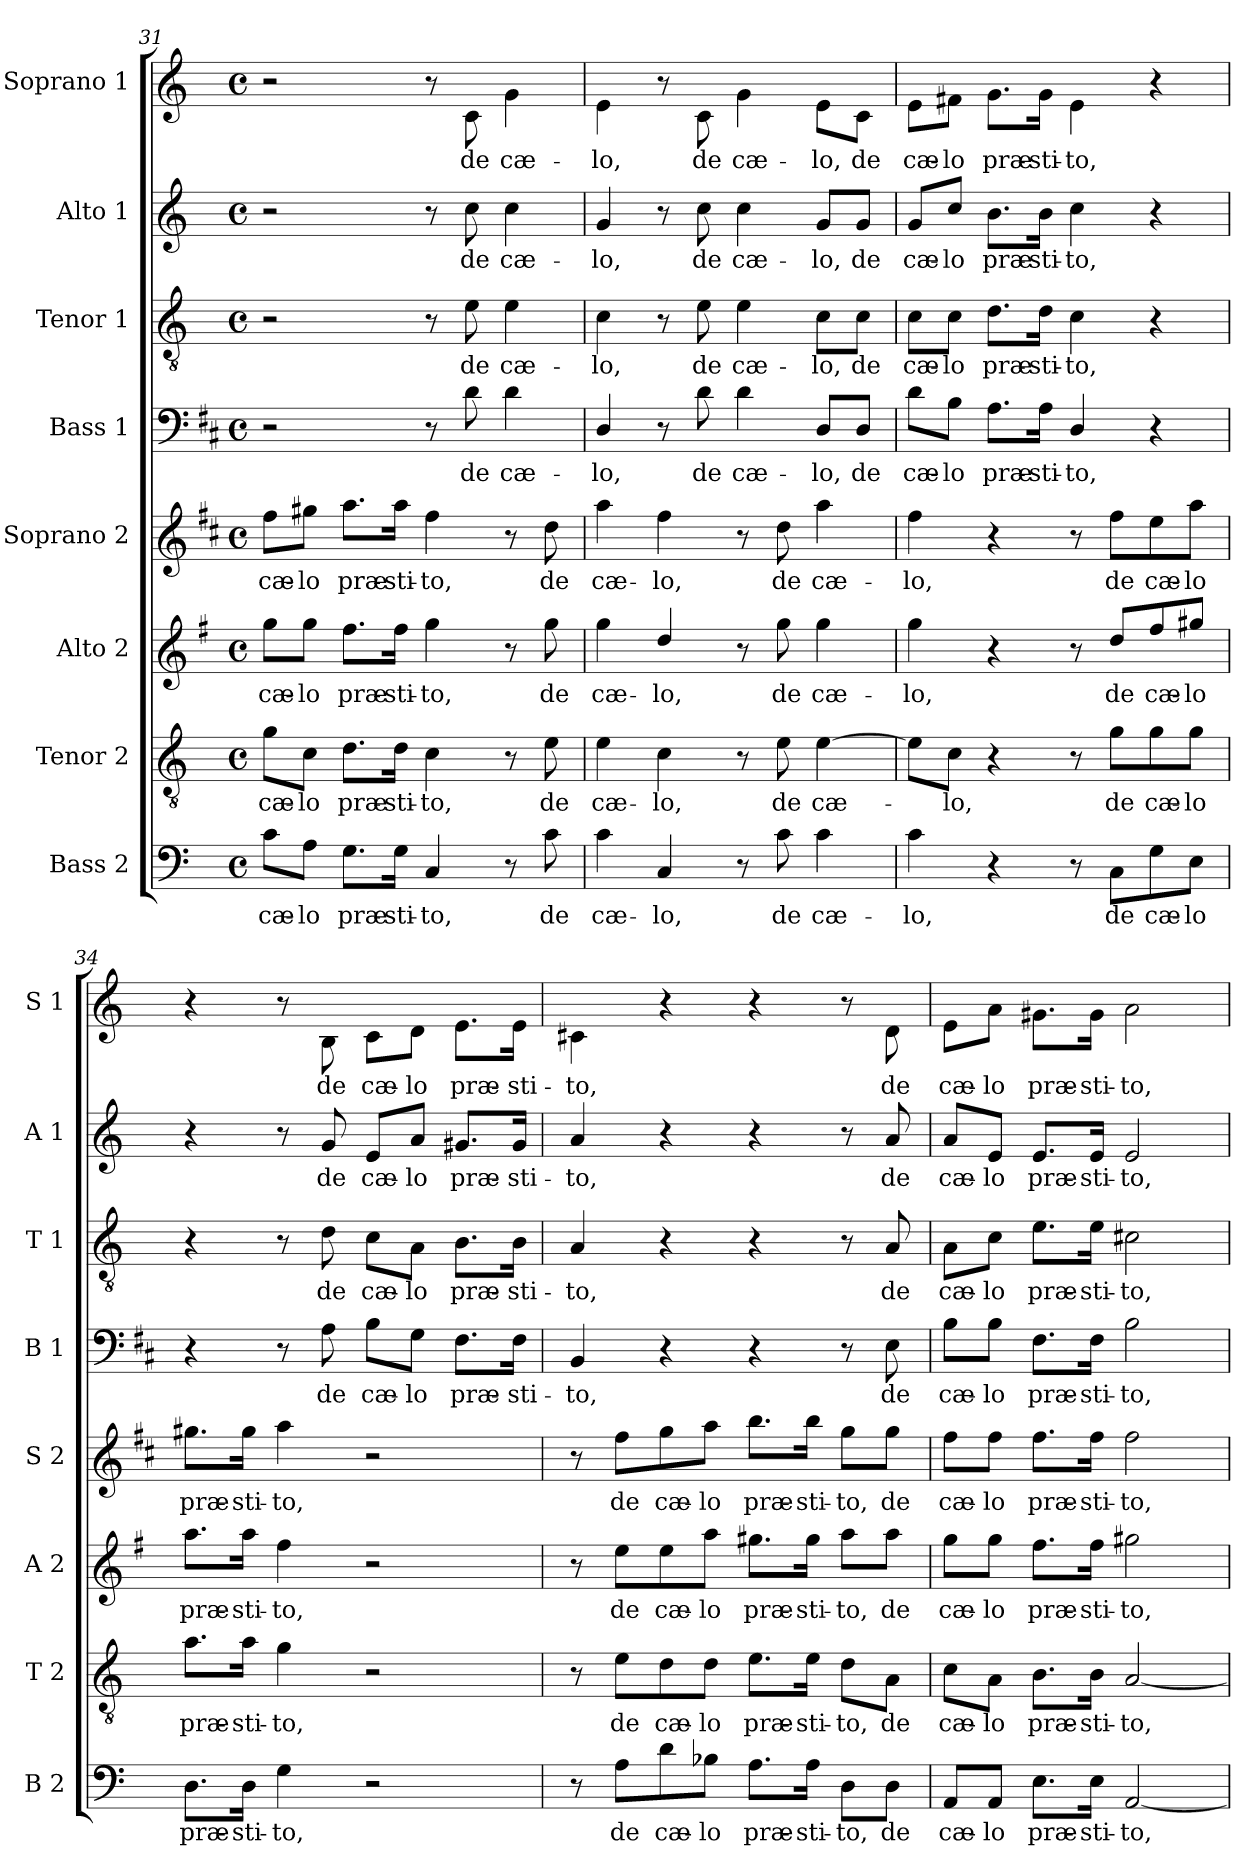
**kern	**text	**kern	**text	**kern	**text	**kern	**text	**kern	**text	**kern	**text	**kern	**text	**kern	**text
*part8	*part8	*part7	*part7	*part6	*part6	*part5	*part5	*part4	*part4	*part3	*part3	*part2	*part2	*part1	*part1
*staff8	*staff8	*staff7	*staff7	*staff6	*staff6	*staff5	*staff5	*staff4	*staff4	*staff3	*staff3	*staff2	*staff2	*staff1	*staff1
*I"Bass 2	*	*I"Tenor 2	*	*I"Alto 2	*	*I"Soprano 2	*	*I"Bass 1	*	*I"Tenor 1	*	*I"Alto 1	*	*I"Soprano 1	*
*I'B 2	*	*I'T 2	*	*I'A 2	*	*I'S 2	*	*I'B 1	*	*I'T 1	*	*I'A 1	*	*I'S 1	*
!!LO:LB:g=z
*clefF4	*	*clefGv2	*	*clefG2	*	*clefG2	*	*clefF4	*	*clefGv2	*	*clefG2	*	*clefG2	*
*	*	*	*	*ITrd4c7	*	*ITrd1c2	*	*ITrd1c2	*	*	*	*	*	*ITrd-7c-12	*
*k[]	*	*k[]	*	*k[]	*	*k[]	*	*k[]	*	*k[]	*	*k[]	*	*k[]	*
*C:	*	*C:	*	*C:	*	*C:	*	*C:	*	*C:	*	*C:	*	*C:	*
*M4/4	*	*M4/4	*	*M4/4	*	*M4/4	*	*M4/4	*	*M4/4	*	*M4/4	*	*M4/4	*
*met(c)	*	*met(c)	*	*met(c)	*	*met(c)	*	*met(c)	*	*met(c)	*	*met(c)	*	*met(c)	*
=31	=31	=31	=31	=31	=31	=31	=31	=31	=31	=31	=31	=31	=31	=31	=31
8c\L	cæ-	8g\L	cæ-	8cc\L	cæ-	8ee\L	cæ-	2r	.	2r	.	2r	.	2r	.
8A\J	-lo	8c\J	-lo	8cc\J	-lo	8ff#X\J	-lo	.	.	.	.	.	.	.	.
8.G\L	præ-	8.d\L	præ-	8.b\L	præ-	8.gg\L	præ-	.	.	.	.	.	.	.	.
16G\Jk	-sti-	16d\Jk	-sti-	16b\Jk	-sti-	16gg\Jk	-sti-	.	.	.	.	.	.	.	.
4C/	-to,	4c\	-to,	4cc\	-to,	4ee\	-to,	8r	.	8r	.	8r	.	8r	.
.	.	.	.	.	.	.	.	8c\	de	8e\	de	8cc\	de	8cc\	de
8r	.	8r	.	8r	.	8r	.	4c\	-cæ-	4e\	-cæ-	4cc\	-cæ-	4gg\	cæ-
8c\	de	8e\	de	8cc\	de	8cc\	de	.	.	.	.	.	.	.	.
=32	=32	=32	=32	=32	=32	=32	=32	=32	=32	=32	=32	=32	=32	=32	=32
4c\	cæ-	4e\	cæ-	4cc\	cæ-	4gg\	cæ-	4C/	lo,	4c\	lo,	4g/	lo,	4ee\	-lo,
4C/	-lo,	4c\	-lo,	4g/	-lo,	4ee\	-lo,	8r	.	8r	.	8r	.	8r	.
.	.	.	.	.	.	.	.	8c\	de	8e\	de	8cc\	de	8cc\	de
8r	.	8r	.	8r	.	8r	.	4c\	cæ-	4e\	cæ-	4cc\	cæ-	4gg\	cæ-
8c\	de	8e\	de	8cc\	de	8cc\	de	.	.	.	.	.	.	.	.
4c\	cæ-	[4e\	cæ-	4cc\	cæ-	4gg\	cæ-	8C/L	-lo,	8c\L	-lo,	8g/L	-lo,	8ee\L	-lo,
.	.	.	.	.	.	.	.	8C/J	de	8c\J	de	8g/J	de	8cc\J	de
=33	=33	=33	=33	=33	=33	=33	=33	=33	=33	=33	=33	=33	=33	=33	=33
4c\	lo,	8e\L]	.	4cc\	lo,	4ee\	-lo,	8c\L	cæ-	8c\L	cæ-	8g/L	cæ-	8ee\L	cæ-
.	.	8c\J	-lo,	.	.	.	.	8A\J	-lo	8c\J	-lo	8cc/J	-lo	8ff#X\J	-lo
4r	.	4r	.	4r	.	4r	.	8.G\L	præ-	8.d\L	præ-	8.b\L	præ-	8.gg\L	præ-
.	.	.	.	.	.	.	.	16G\Jk	-sti-	16d\Jk	-sti-	16b\Jk	-sti-	16gg\Jk	-sti-
8r	.	8r	.	8r	.	8r	.	4C/	-to,	4c\	-to,	4cc\	-to,	4ee\	-to,
8C\L	de	8g\L	de	8g/L	de	8ee\L	de	.	.	.	.	.	.	.	.
8G\	cæ-	8g\	cæ-	8b/	cæ-	8dd\	cæ-	4r	.	4r	.	4r	.	4r	.
8E\J	-lo	8g\J	-lo	8cc#X/J	-lo	8gg\J	-lo	.	.	.	.	.	.	.	.
=34	=34	=34	=34	=34	=34	=34	=34	=34	=34	=34	=34	=34	=34	=34	=34
8.D\L	præ-	8.a\L	præ-	8.dd\L	præ-	8.ff#X\L	præ-	4r	.	4r	.	4r	.	4r	.
16D\Jk	-sti-	16a\Jk	-sti-	16dd\Jk	-sti-	16ff#\Jk	-sti-	.	.	.	.	.	.	.	.
4G\	-to,	4g\	-to,	4b\	-to,	4gg\	-to,	8r	.	8r	.	8r	.	8r	.
.	.	.	.	.	.	.	.	8G\	de	8d\	de	8g/	de	8b\	de
2r	.	2r	.	2r	.	2r	.	8A\L	cæ-	8c\L	cæ-	8e/L	cæ-	8cc\L	cæ-
.	.	.	.	.	.	.	.	8F\J	-lo	8A\J	-lo	8a/J	-lo	8dd\J	-lo
.	.	.	.	.	.	.	.	8.E\L	præ-	8.B\L	præ-	8.g#X/L	præ-	8.ee\L	præ-
.	.	.	.	.	.	.	.	16E\Jk	-sti-	16B\Jk	-sti-	16g#/Jk	-sti-	16ee\Jk	-sti-
=35	=35	=35	=35	=35	=35	=35	=35	=35	=35	=35	=35	=35	=35	=35	=35
8r	.	8r	.	8r	.	8r	.	4AA/	to,	4A/	to,	4a/	to,	4cc#X\	-to,
8A\L	de	8e\L	de	8a\L	de	8ee\L	de	.	.	.	.	.	.	.	.
8d\	cæ-	8d\	cæ-	8a\	cæ-	8ff\	cæ-	4r	.	4r	.	4r	.	4r	.
8B-X\J	-lo	8d\J	-lo	8dd\J	-lo	8gg\J	-lo	.	.	.	.	.	.	.	.
8.A\L	præ-	8.e\L	præ-	8.cc#X\L	præ-	8.aa\L	præ-	4r	.	4r	.	4r	.	4r	.
16A\Jk	-sti-	16e\Jk	-sti-	16cc#\Jk	-sti-	16aa\Jk	-sti-	.	.	.	.	.	.	.	.
8D\L	-to,	8d\L	-to,	8dd\L	-to,	8ff\L	-to,	8r	.	8r	.	8r	.	8r	.
8D\J	de	8A\J	de	8dd\J	de	8ff\J	de	8D\	de	8A/	de	8a/	de	8dd\	de
!!LO:PB:g=z
=36	=36	=36	=36	=36	=36	=36	=36	=36	=36	=36	=36	=36	=36	=36	=36
8AA/L	cæ-	8c\L	cæ-	8cc\L	cæ-	8ee\L	cæ-	8A\L	cæ-	8A\L	cæ-	8a/L	cæ-	8ee\L	cæ-
8AA/J	-lo	8A\J	-lo	8cc\J	-lo	8ee\J	-lo	8A\J	-lo	8c\J	-lo	8e/J	-lo	8aa\J	-lo
8.E\L	præ-	8.B\L	præ-	8.b\L	præ-	8.ee\L	præ-	8.E\L	præ-	8.e\L	præ-	8.e/L	præ-	8.gg#X\L	præ-
16E\Jk	-sti-	16B\Jk	-sti-	16b\Jk	-sti-	16ee\Jk	-sti-	16E\Jk	-sti-	16e\Jk	-sti-	16e/Jk	-sti-	16gg#\Jk	-sti-
[2AA/	-to,	[2A/	-to,	2cc#X\	-to,	2ee\	-to,	2A\	-to,	2c#X\	-to,	2e/	-to,	2aa\	-to,
=	=	=	=	=	=	=	=	=	=	=	=	=	=	=	=
*-	*-	*-	*-	*-	*-	*-	*-	*-	*-	*-	*-	*-	*-	*-	*-
